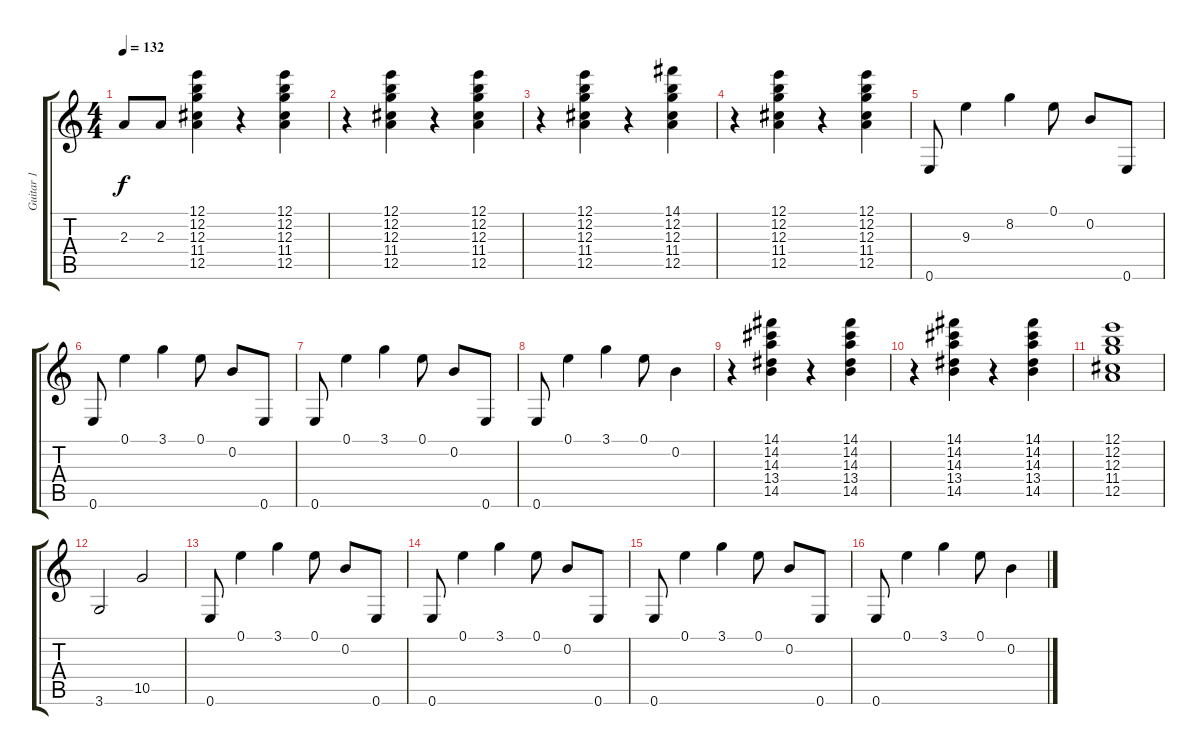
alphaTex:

\track ("Guitar 1" "Guitar 1") {instrument distortionguitar}
\staff {score tabs}
\tuning (E4 B3 G3 D3 A2 E2) {hide}
\ts (4 4)
\tempo 132
\clef g2
\ks c
2.3.8{dy f} 2.3.8 (12.1 12.2 12.3 11.4 12.5).4 r.4 (12.1 12.2 12.3 11.4 12.5).4 |
r.4 (12.1 12.2 12.3 11.4 12.5).4 r.4 (12.1 12.2 12.3 11.4 12.5).4 |
r.4 (12.1 12.2 12.3 11.4 12.5).4 r.4 (14.1 12.2 12.3 11.4 12.5).4 |
r.4 (12.1 12.2 12.3 11.4 12.5).4 r.4 (12.1 12.2 12.3 11.4 12.5).4 |
0.6.8 9.3.4 8.2.4 0.1.8 0.2.8 0.6.8 |
0.6.8 0.1.4 3.1.4 0.1.8 0.2.8 0.6.8 |
0.6.8 0.1.4 3.1.4 0.1.8 0.2.8 0.6.8 |
0.6.8 0.1.4 3.1.4 0.1.8 0.2.4 |
r.4 (14.1 14.2 14.3 13.4 14.5).4 r.4 (14.1 14.2 14.3 13.4 14.5).4 |
r.4 (14.1 14.2 14.3 13.4 14.5).4 r.4 (14.1 14.2 14.3 13.4 14.5).4 |
(12.1 12.2 12.3 11.4 12.5).1 |
3.6.2{volume 4} 10.5.2{volume 8} |
0.6.8{volume 12} 0.1.4{volume 13} 3.1.4 0.1.8 0.2.8 0.6.8 |
0.6.8 0.1.4 3.1.4 0.1.8 0.2.8 0.6.8 |
0.6.8 0.1.4 3.1.4 0.1.8 0.2.8 0.6.8 |
0.6.8 0.1.4 3.1.4 0.1.8 0.2.4
